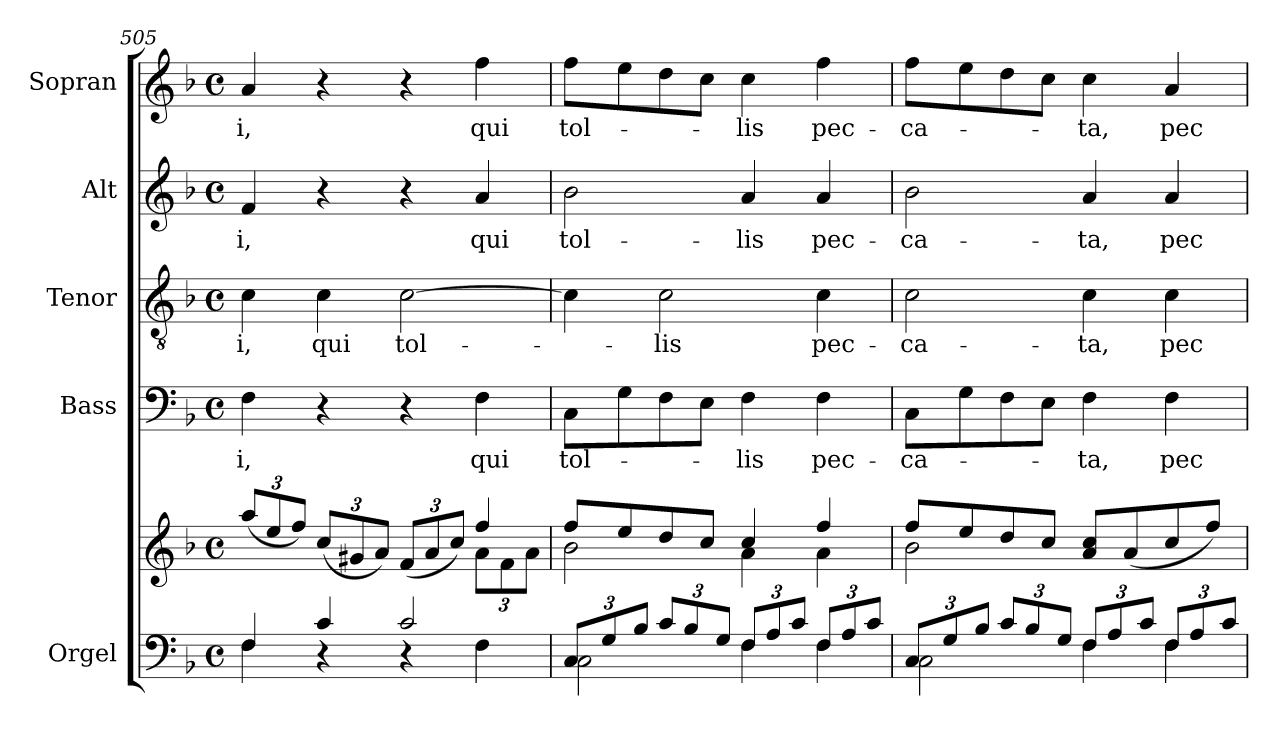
**kern	**kern	**kern	**text	**kern	**text	**kern	**text	**kern	**text
*part5	*part5	*part4	*part4	*part3	*part3	*part2	*part2	*part1	*part1
*staff6	*staff5	*staff4	*staff4	*staff3	*staff3	*staff2	*staff2	*staff1	*staff1
*I"Orgel	*	*I"Bass	*	*I"Tenor	*	*I"Alt	*	*I"Sopran	*
*I'Org.	*	*I'B.	*	*I'T.	*	*I'A.	*	*I'S.	*
*clefF4	*clefG2	*clefF4	*	*clefGv2	*	*clefG2	*	*clefG2	*
*k[b-]	*k[b-]	*k[b-]	*	*k[b-]	*	*k[b-]	*	*k[b-]	*
*F:	*F:	*F:	*	*F:	*	*F:	*	*F:	*
*M4/4	*M4/4	*M4/4	*	*M4/4	*	*M4/4	*	*M4/4	*
*met(c)	*met(c)	*met(c)	*	*met(c)	*	*met(c)	*	*met(c)	*
=505	=505	=505	=505	=505	=505	=505	=505	=505	=505
*^	*^	*	*	*	*	*	*	*	*
*	*	*	*Xbrackettup	*	*	*	*	*	*	*	*
!	!	!	!	!	!LO:LY:b	!	!LO:LY:b	!	!LO:LY:b	!	!LO:LY:b
4F/	4F\	2.ryy	(<12aa/L	4F\	-i,	4c\	-i,	4f/	-i,	4a/	-i,
.	.	.	12ee/	.	.	.	.	.	.	.	.
.	.	.	12ff/J)	.	.	.	.	.	.	.	.
!	!	!	!	!	!	!	!LO:LY:b	!	!	!	!
4c/	4rC	.	(<12cc/L	4r	.	4c\	qui	4r	.	4r	.
.	.	.	12g#X/	.	.	.	.	.	.	.	.
.	.	.	12a/J)	.	.	.	.	.	.	.	.
!	!	!	!	!	!	!	!LO:LY:b	!	!	!	!
2c/	4rC	.	(<12f/L	4r	.	[2c\	tol-	4r	.	4r	.
.	.	.	12a/	.	.	.	.	.	.	.	.
.	.	.	12cc/J)	.	.	.	.	.	.	.	.
!	!	!	!	!	!LO:LY:b	!	!	!	!LO:LY:b	!	!LO:LY:b
.	4F\	4ff/	12a\L	4F\	qui	.	.	4a/	qui	4ff\	qui
.	.	.	12f\	.	.	.	.	.	.	.	.
.	.	.	12a\J	.	.	.	.	.	.	.	.
=506	=506	=506	=506	=506	=506	=506	=506	=506	=506	=506	=506
*Xbrackettup	*	*	*	*	*	*	*	*	*	*	*
!	!	!	!	!	!LO:LY:b	!	!	!	!LO:LY:b	!	!LO:LY:b
12C/L	2C\	8ff/L	2b-\	8C\L	tol-	4c\]	.	2b-\	tol-	8ff\L	tol-
12G/	.	.	.	.	.	.	.	.	.	.	.
.	.	8ee/	.	8G\	.	.	.	.	.	8ee\	.
12B-/J	.	.	.	.	.	.	.	.	.	.	.
!	!	!	!	!	!	!	!LO:LY:b	!	!	!	!
12c/L	.	8dd/	.	8F\	.	2c\	-lis	.	.	8dd\	.
12B-/	.	.	.	.	.	.	.	.	.	.	.
.	.	8cc/J	.	8E\J	.	.	.	.	.	8cc\J	.
12G/J	.	.	.	.	.	.	.	.	.	.	.
!	!	!	!	!	!LO:LY:b	!	!	!	!LO:LY:b	!	!LO:LY:b
12F/L	4F\	4cc/	4a\	4F\	-lis	.	.	4a/	-lis	4cc\	-lis
12A/	.	.	.	.	.	.	.	.	.	.	.
12c/J	.	.	.	.	.	.	.	.	.	.	.
!	!	!	!	!	!LO:LY:b	!	!LO:LY:b	!	!LO:LY:b	!	!LO:LY:b
12F/L	4F\	4ff/	4a\	4F\	pec-	4c\	pec-	4a/	pec-	4ff\	pec-
12A/	.	.	.	.	.	.	.	.	.	.	.
12c/J	.	.	.	.	.	.	.	.	.	.	.
!!LO:LB:g=z
=507	=507	=507	=507	=507	=507	=507	=507	=507	=507	=507	=507
!	!	!	!	!	!LO:LY:b	!	!LO:LY:b	!	!LO:LY:b	!	!LO:LY:b
12C/L	2C\	8ff/L	2b-\	8C\L	-ca-	2c\	-ca-	2b-\	-ca-	8ff\L	-ca-
12G/	.	.	.	.	.	.	.	.	.	.	.
.	.	8ee/	.	8G\	.	.	.	.	.	8ee\	.
12B-/J	.	.	.	.	.	.	.	.	.	.	.
12c/L	.	8dd/	.	8F\	.	.	.	.	.	8dd\	.
12B-/	.	.	.	.	.	.	.	.	.	.	.
.	.	8cc/J	.	8E\J	.	.	.	.	.	8cc\J	.
12G/J	.	.	.	.	.	.	.	.	.	.	.
!	!	!	!	!	!LO:LY:b	!	!LO:LY:b	!	!LO:LY:b	!	!LO:LY:b
12F/L	4F\	8a/ 8cc/L	2ryy	4F\	-ta,	4c\	-ta,	4a/	-ta,	4cc\	-ta,
12A/	.	.	.	.	.	.	.	.	.	.	.
.	.	(<8a/	.	.	.	.	.	.	.	.	.
12c/J	.	.	.	.	.	.	.	.	.	.	.
!	!	!	!	!	!LO:LY:b	!	!LO:LY:b	!	!LO:LY:b	!	!LO:LY:b
12F/L	4F\	8cc/	.	4F\	pec-	4c\	pec-	4a/	pec-	4a/	pec-
12A/	.	.	.	.	.	.	.	.	.	.	.
.	.	8ff/J)	.	.	.	.	.	.	.	.	.
12c/J	.	.	.	.	.	.	.	.	.	.	.
*v	*v	*	*	*	*	*	*	*	*	*	*
*	*v	*v	*	*	*	*	*	*	*	*
=	=	=	=	=	=	=	=	=	=
*-	*-	*-	*-	*-	*-	*-	*-	*-	*-
